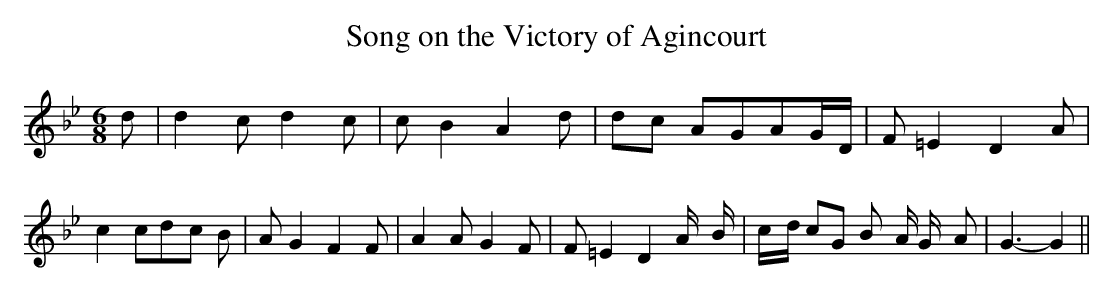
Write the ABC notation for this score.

X:1
T:Song on the Victory of Agincourt
M:6/8
L:1/8
K:Bb
 d| d2 c d2 c| c B2 A2 d|d-c AG-AG/2-D/2| F =E2 D2 A| c2 cd-c B| A G2 F2 F|\
 A2 A G2 F| F =E2 D2 A/2- B/2-|c/2-d/2 cG B- A/2 G/2- A| G3- G2||
